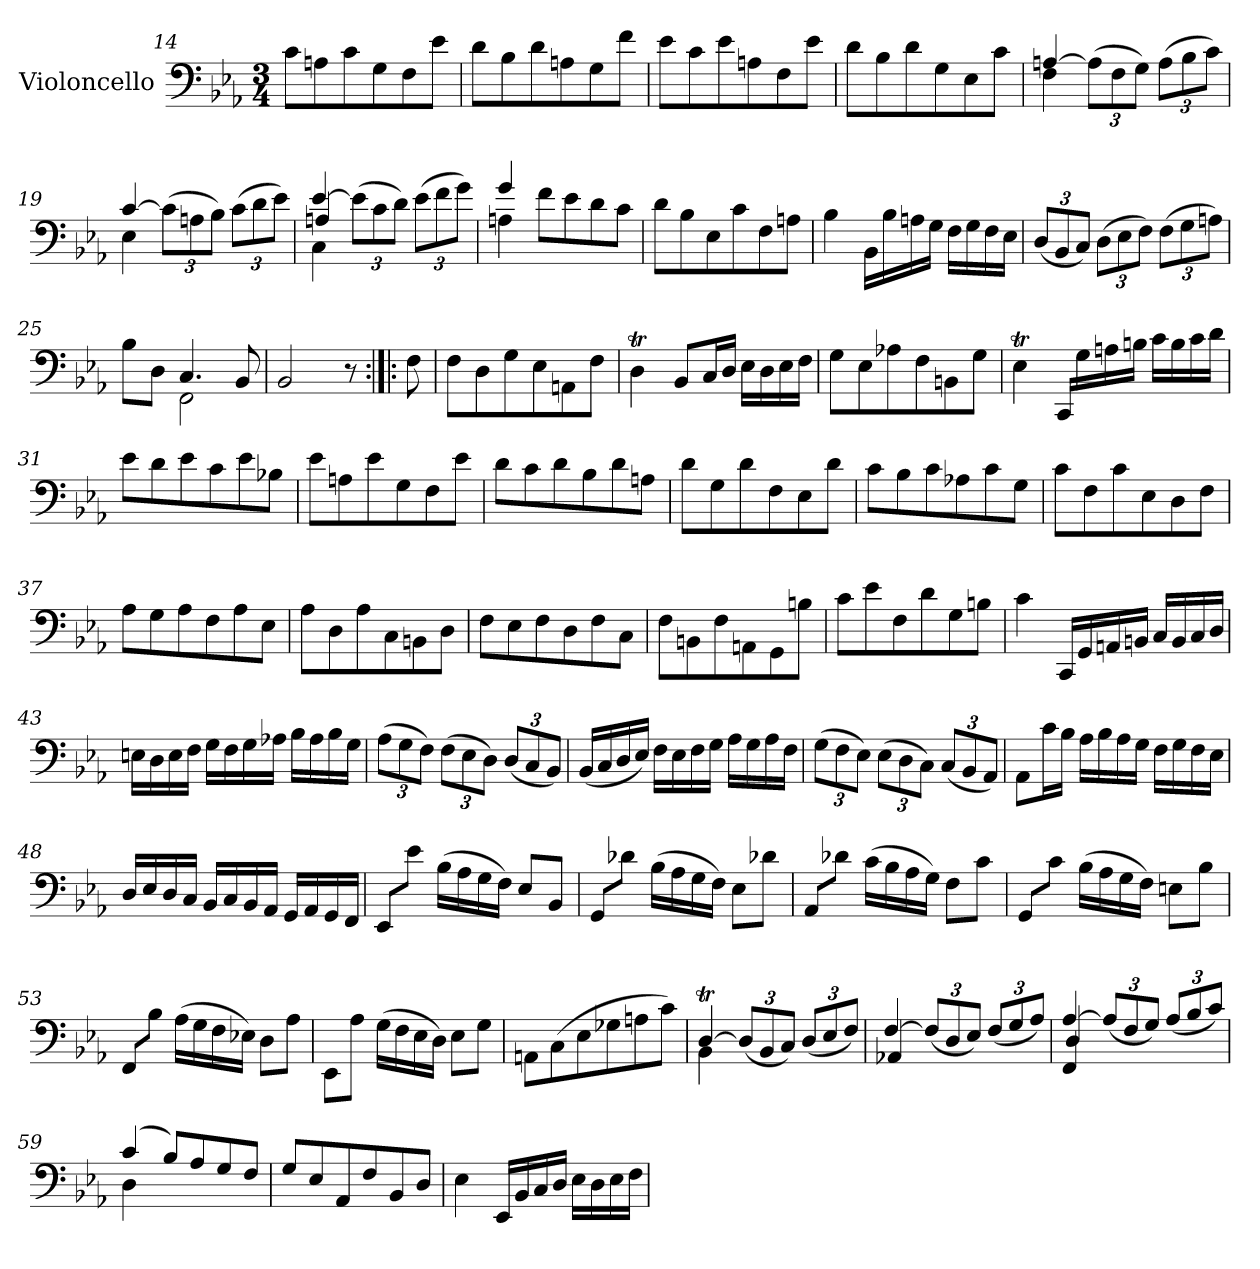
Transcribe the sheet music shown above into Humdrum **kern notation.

**kern
*part1
*staff1
*I"Violoncello
*I'Vc.
*clefF4
*k[b-e-a-]
*M3/4
=14
8c\L
8An\
8c\
8G\
8F\
8e-\J
=15
8d\L
8B-\
8d\
8An\
8G\
8f\J
=16
8e-\L
8c\
8e-\
8An\
8F\
8e-\J
!!LO:LB:g=z
=17
8d\L
8B-\
8d\
8G\
8E-\
8c\J
=18
*^
[4An/	4F\
*Xbrackettup	*
(>12A\L]	2ryy
12F\	.
12G\J)	.
(>12A\L	.
12B-\	.
12c\J)	.
=19	=19
[4c/	4E-\
(>12c\L]	2ryy
12An\	.
12B-\J)	.
(>12c\L	.
12d\	.
12e-\J)	.
=20	=20
*	*^
[4e-/	4C\	4An/
(>12e-\L]	2ryy	2ryy
12c\	.	.
12d\J)	.	.
(>12e-\L	.	.
12f\	.	.
12g\J)	.	.
*	*v	*v
=21	=21
4g/	4An\
8f\L	2ryy
8e-\	.
8d\	.
8c\J	.
*v	*v
=22
8d\L
8B-\
8E-\
8c\
8F\
8An\J
!!LO:LB:g=z
=23
4B-\
16BB-\LL
16B-\
16An\
16G\JJ
16F\LL
16G\
16F\
16E-\JJ
=24
(<12D/L
12BB-/
12C/J)
(>12D\L
12E-\
12F\J)
(>12F\L
12G\
12An\J)
=25
*^
8B-\L	4ryy
8D\J	.
4.C/	2FF\
8BB-/	.
*v	*v
=26
2BB-/
8r
=26X1:|!|:
8F\
=27
8F\L
8D\
8G\
8E-\
8AAn\
8F\J
=28
4Dt\
8BB-/L
16C/L
16D/JJ
16E-\LL
16D\
16E-\
16F\JJ
!!LO:LB:g=z
=29
8G\L
8E-\
8A-X\
8F\
8BBn\
8G\J
=30
4E-T\
16CC/LL
16G\
16An\
16Bn\JJ
16c\LL
16B\
16c\
16d\JJ
=31
8e-\L
8d\
8e-\
8c\
8e-\
8B-X\J
=32
8e-\L
8An\
8e-\
8G\
8F\
8e-\J
=33
8d\L
8c\
8d\
8B-\
8d\
8An\J
=34
8d\L
8G\
8d\
8F\
8E-\
8d\J
!!LO:LB:g=z
=35
8c\L
8B-\
8c\
8A-X\
8c\
8G\J
=36
8c\L
8F\
8c\
8E-\
8D\
8F\J
=37
8A-\L
8G\
8A-\
8F\
8A-\
8E-\J
=38
8A-\L
8D\
8A-\
8C\
8BBn\
8D\J
=39
8F\L
8E-\
8F\
8D\
8F\
8C\J
=40
8F\L
8BBn\
8F\
8AAn\
8GG\
8Bn\J
=41
8c\L
8e-\
8F\
8d\
8G\
8Bn\J
!!LO:LB:g=z
=42
4c\
16CC/LL
16GG/
16AAn/
16BBn/JJ
16C/LL
16BB/
16C/
16D/JJ
=43
16En\LL
16D\
16E\
16F\JJ
16G\LL
16F\
16G\
16A-X\JJ
16B-\LL
16A-\
16B-\
16G\JJ
=44
(>12A-\L
12G\
12F\J)
(>12F\L
12E-\
12D\J)
(<12D/L
12C/
12BB-/J)
=45
(<16BB-/LL
16C/
16D/
16E-/JJ)
16F\LL
16E-\
16F\
16G\JJ
16A-\LL
16G\
16A-\
16F\JJ
=46
(>12G\L
12F\
12E-\J)
(>12E-\L
12D\
12C\J)
(<12C/L
12BB-/
12AA-/J)
!!LO:LB:g=z
=47
8AA-\L
16c\L
16B-\JJ
16A-\LL
16B-\
16A-\
16G\JJ
16F\LL
16G\
16F\
16E-\JJ
=48
16D/LL
16E-/
16D/
16C/JJ
16BB-/LL
16C/
16BB-/
16AA-/JJ
16GG/LL
16AA-/
16GG/
16FF/JJ
=49
8EE-/L
8e-\J
(>16B-\LL
16A-\
16G\
16F\JJ)
8E-/L
8BB-/J
=50
8GG/L
8d-X\J
(>16B-\LL
16A-\
16G\
16F\JJ)
8E-\L
8d-X\J
=51
8AA-/L
8d-X\J
(>16c\LL
16B-\
16A-\
16G\JJ)
8F\L
8c\J
!!LO:LB:g=z
=52
8GG/L
8c\J
(>16B-\LL
16A-\
16G\
16F\JJ)
8En\L
8B-\J
=53
8FF/L
8B-\J
(>16A-\LL
16G\
16F\
16E-X\JJ)
8D\L
8A-\J
=54
8EE-\L
8A-\J
(>16G\LL
16F\
16E-\
16D\JJ)
8E-\L
8G\J
=55
8AAn\L
(>8C\
8E-\
8G-X\
8An\
8c\J)
=56
*^
[4Dt/	4BB-\
(<12D/L]	2ryy
12BB-/	.
12C/J)	.
(<12D/L	.
12E-/	.
12F/J)	.
=57	=57
[4F/	4AA-X/
(<12F/L]	2ryy
12D/	.
12E-/J)	.
(<12F/L	.
12G/	.
12A-/J)	.
!!LO:LB:g=z	!!
=58	=58
*	*^
[4A-/	4FF/	4D/
(<12A-/L]	2ryy	2ryy
12F/	.	.
12G/J)	.	.
(<12A-/L	.	.
12B-/	.	.
12c/J)	.	.
*	*v	*v
=59	=59
(>4c/	4D\
8B-/L)	2ryy
8A-/	.
8G/	.
8F/J	.
*v	*v
=60
8G/L
8E-/
8AA-/
8F/
8BB-/
8D/J
=61
4E-\
16EE-/LL
16BB-/
16C/
16D/JJ
16E-\LL
16D\
16E-\
16F\JJ
=
*-
